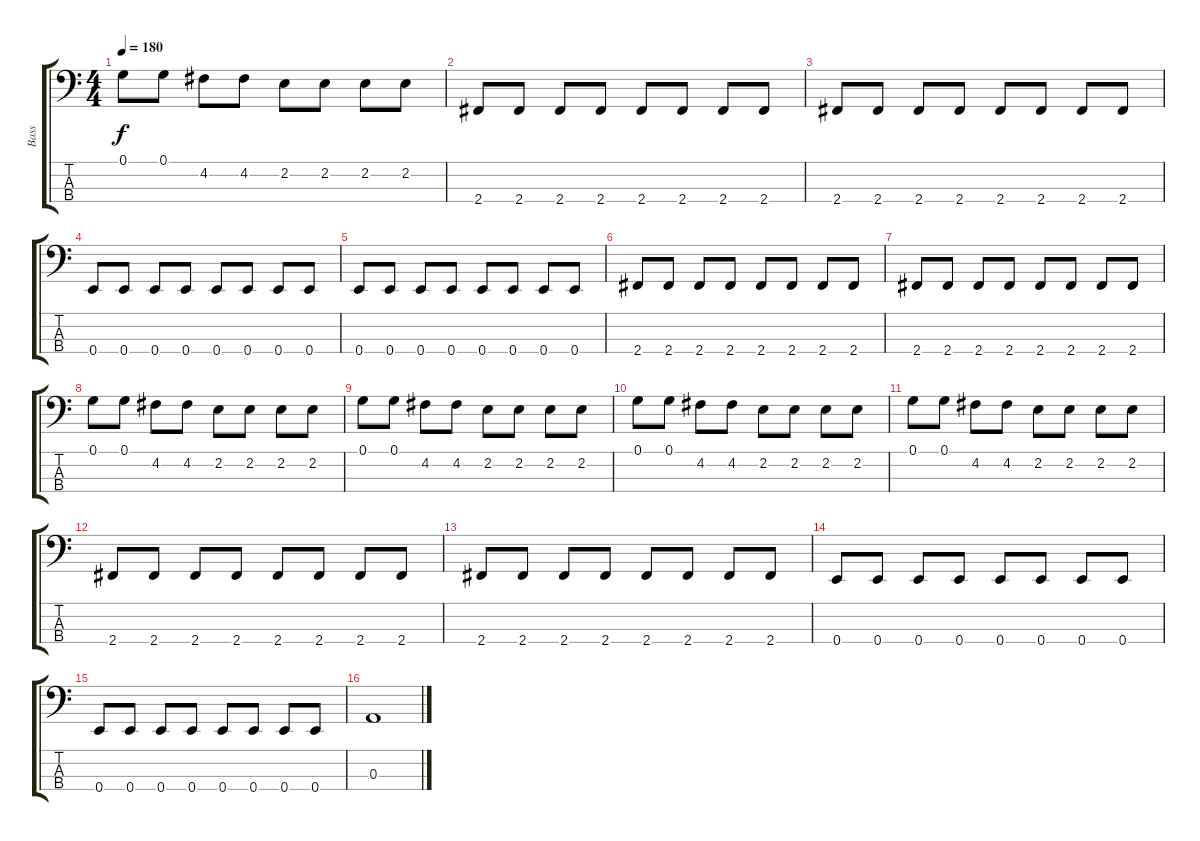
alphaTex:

\track ("Bass" "Bass") {instrument electricbasspick}
\staff {score tabs}
\tuning (G2 D2 A1 E1) {hide}
\ts (4 4)
\tempo 180
\clef f4
\ks c
0.1.8{dy f} 0.1.8 4.2.8 4.2.8 2.2.8 2.2.8 2.2.8 2.2.8 |
2.4.8 2.4.8 2.4.8 2.4.8 2.4.8 2.4.8 2.4.8 2.4.8 |
2.4.8 2.4.8 2.4.8 2.4.8 2.4.8 2.4.8 2.4.8 2.4.8 |
0.4.8 0.4.8 0.4.8 0.4.8 0.4.8 0.4.8 0.4.8 0.4.8 |
0.4.8 0.4.8 0.4.8 0.4.8 0.4.8 0.4.8 0.4.8 0.4.8 |
2.4.8 2.4.8 2.4.8 2.4.8 2.4.8 2.4.8 2.4.8 2.4.8 |
2.4.8 2.4.8 2.4.8 2.4.8 2.4.8 2.4.8 2.4.8 2.4.8 |
0.1.8 0.1.8 4.2.8 4.2.8 2.2.8 2.2.8 2.2.8 2.2.8 |
0.1.8 0.1.8 4.2.8 4.2.8 2.2.8 2.2.8 2.2.8 2.2.8 |
0.1.8 0.1.8 4.2.8 4.2.8 2.2.8 2.2.8 2.2.8 2.2.8 |
0.1.8 0.1.8 4.2.8 4.2.8 2.2.8 2.2.8 2.2.8 2.2.8 |
2.4.8 2.4.8 2.4.8 2.4.8 2.4.8 2.4.8 2.4.8 2.4.8 |
2.4.8 2.4.8 2.4.8 2.4.8 2.4.8 2.4.8 2.4.8 2.4.8 |
0.4.8 0.4.8 0.4.8 0.4.8 0.4.8 0.4.8 0.4.8 0.4.8 |
0.4.8 0.4.8 0.4.8 0.4.8 0.4.8 0.4.8 0.4.8 0.4.8 |
0.3.1
